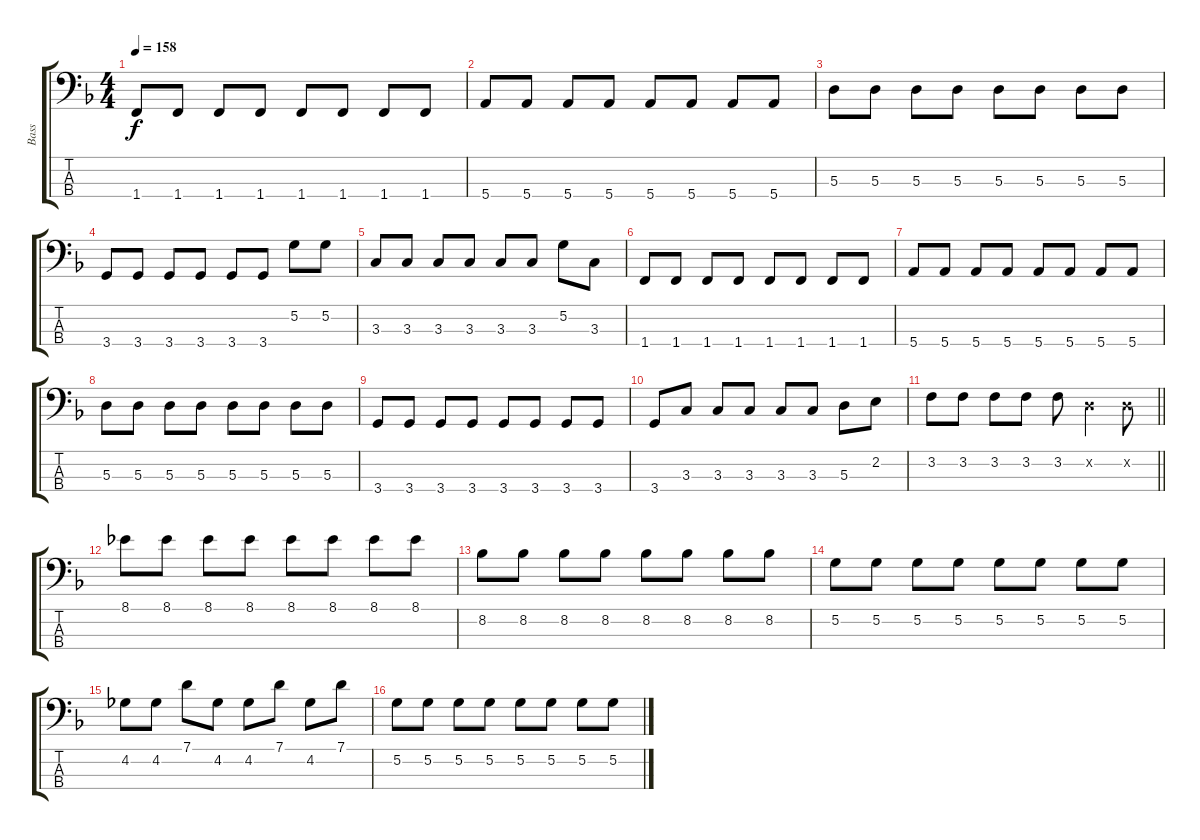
\track ("Bass" "Bass") {instrument acousticbass}
\staff {score tabs}
\tuning (G2 D2 A1 E1) {hide}
\ts (4 4)
\section ("" "")
\tempo 158
\clef f4
\ks f
1.4.8{dy f} 1.4.8 1.4.8 1.4.8 1.4.8 1.4.8 1.4.8 1.4.8 |
5.4.8 5.4.8 5.4.8 5.4.8 5.4.8 5.4.8 5.4.8 5.4.8 |
5.3.8 5.3.8 5.3.8 5.3.8 5.3.8 5.3.8 5.3.8 5.3.8 |
3.4.8 3.4.8 3.4.8 3.4.8 3.4.8 3.4.8 5.2.8 5.2.8 |
3.3.8 3.3.8 3.3.8 3.3.8 3.3.8 3.3.8 5.2.8 3.3.8 |
1.4.8 1.4.8 1.4.8 1.4.8 1.4.8 1.4.8 1.4.8 1.4.8 |
5.4.8 5.4.8 5.4.8 5.4.8 5.4.8 5.4.8 5.4.8 5.4.8 |
5.3.8 5.3.8 5.3.8 5.3.8 5.3.8 5.3.8 5.3.8 5.3.8 |
3.4.8 3.4.8 3.4.8 3.4.8 3.4.8 3.4.8 3.4.8 3.4.8 |
3.4.8 3.3.8 3.3.8 3.3.8 3.3.8 3.3.8 5.3.8 2.2.8 |
\barLineRight lightlight
3.2.8 3.2.8 3.2.8 3.2.8 3.2.8 0.2{x}.4 0.2{x}.8 |
\section ("" "")
8.1.8 8.1.8 8.1.8 8.1.8 8.1.8 8.1.8 8.1.8 8.1.8 |
8.2.8 8.2.8 8.2.8 8.2.8 8.2.8 8.2.8 8.2.8 8.2.8 |
5.2.8 5.2.8 5.2.8 5.2.8 5.2.8 5.2.8 5.2.8 5.2.8 |
4.2.8 4.2.8 7.1.8 4.2.8 4.2.8 7.1.8 4.2.8 7.1.8 |
5.2.8 5.2.8 5.2.8 5.2.8 5.2.8 5.2.8 5.2.8 5.2.8
